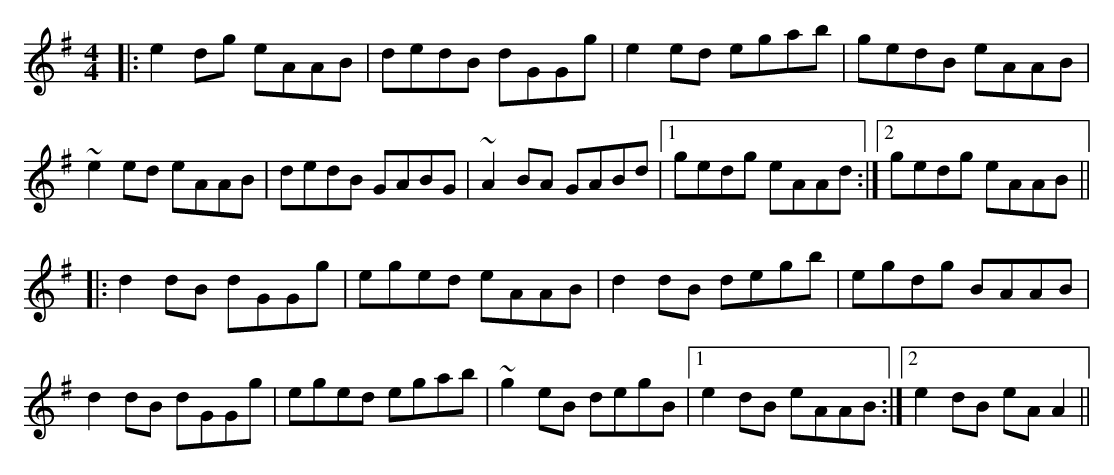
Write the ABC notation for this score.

X:1
M:4/4
K:Ador
|:e2 dg eAAB|dedB dGGg|e2 ed egab|gedB eAAB|
~e2 ed eAAB|dedB GABG|~A2 BA GABd|1 gedg eAAd:|2 gedg eAAB||
|:d2 dB dGGg|eged eAAB|d2 dB degb|egdg BAAB|
d2 dB dGGg|eged egab|~g2 eB degB|1 e2 dB eAAB:|2 e2 dB eA A2||
